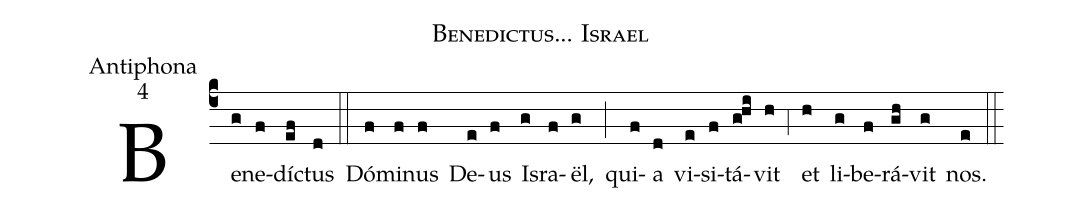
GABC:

name:Benedictus... Israel;
office-part:Antiphona;
mode:4;
%%
(c4) Be(g)ne(f)dí(ef)ctus(d) (::) Dó(f)mi(f)nus(f) De(e)us(f) Is(g)ra(f)ël,(g) (;) qui(f)a(d) vi(e)si(f)tá(g!hi)vit(h) (;4) et(h) li(g)be(f)rá(gh)vit(g) nos.(e) (::)
